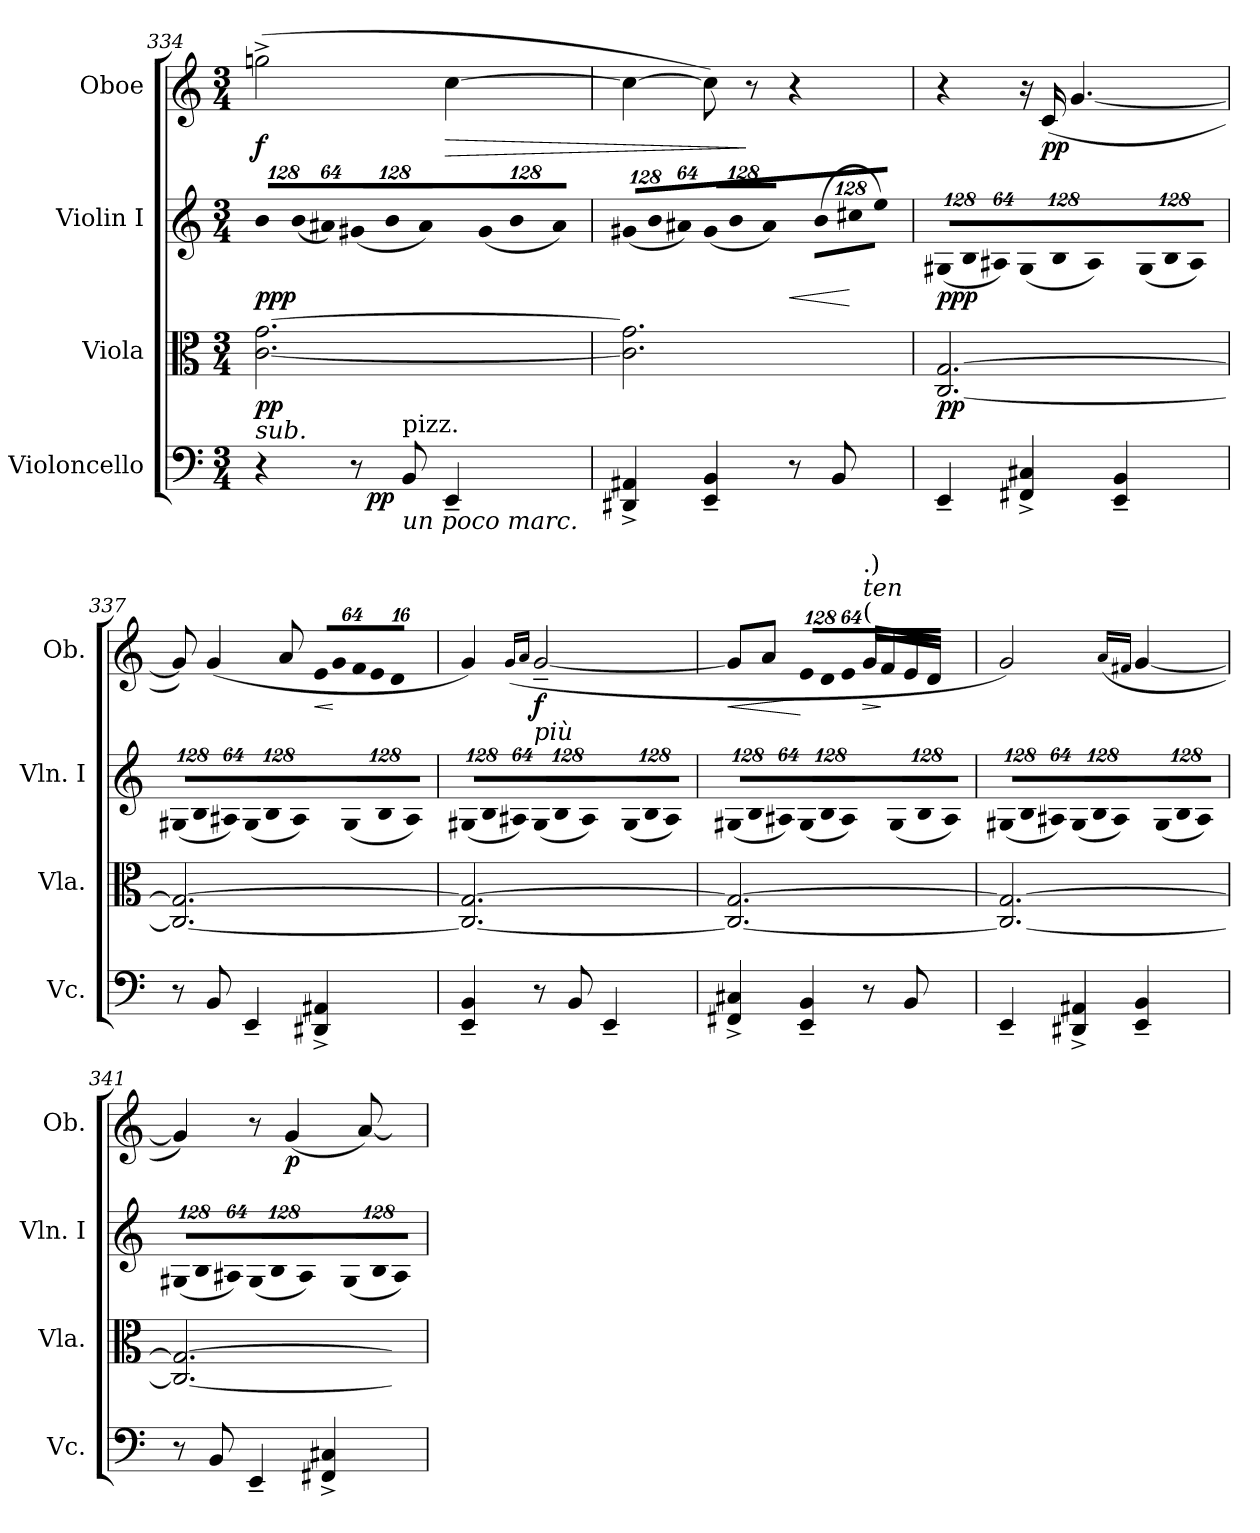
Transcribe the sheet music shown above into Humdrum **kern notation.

**kern	**dynam	**kern	**dynam	**kern	**dynam	**kern	**dynam
*part4	*part4	*part3	*part3	*part2	*part2	*part1	*part1
*staff4	*staff4	*staff3	*staff3	*staff2	*staff2	*staff1	*staff1
*I"Violoncello	*	*I"Viola	*	*I"Violin I	*	*I"Oboe	*
*I'Vc.	*	*I'Vla.	*	*I'Vln. I	*	*I'Ob.	*
!!LO:PB:g=z
*clefF4	*	*clefC3	*	*clefG2	*	*clefG2	*
*k[]	*	*k[]	*	*k[]	*	*k[]	*
*C:	*	*C:	*	*C:	*	*C:	*
*M3/4	*	*M3/4	*	*M3/4	*	*M3/4	*
*	*	*	*	*Xbrackettup	*	*	*
=334	=334	=334	=334	=334	=334	=334	=334
!	!	!	!	!	!	!LO:TX:a:B:t=Poco a poco accel. e più agitato	!
!	!	!	!	!	!	!LO:TX:a:B:cj:t=29	!
!	!	!LO:TX:b:i:t=sub.	!	!	!	!	!
!	!	!	!	!LO:N:vis=8	!	!	!
*^	*	*	*	*	*	*^	*
4r	4ryy	.	[<2.ci\ [>2.gi	pp	1024%85bi/L	ppp	(2ggn^i\	16ryy	f
.	.	.	.	.	.	.	.	64ryy	.
.	.	.	.	.	.	.	.	256ryy	.
.	.	.	.	.	.	.	.	1024ryy	.
*	*	*	*	*	*	*	*MM61	*	*
!	!	!	!	!	!LO:N:vis=8	!	!	!	!
.	.	.	.	.	(1024%85bi/	.	.	2ryy	.
!	!	!	!	!	!LO:N:vis=8	!	!	!	!
.	.	.	.	.	512%43a#Xi/J)	.	.	.	.
!	!	!	!	!	!LO:N:vis=8	!	!	!	!
8r	32ryy	.	.	.	(1024%85g#Xi/L	.	.	.	.
.	512ryy	.	.	.	.	.	.	.	.
.	4ryy	pp	.	.	.	.	.	.	.
!	!	!	!	!	!LO:N:vis=8	!	!	!	!
.	.	.	.	.	1024%85bi/	.	.	.	.
!LO:TX:a:t=pizz.	!	!	!	!	!	!	!	!	!
!LO:TX:b:i:t=un poco marc.	!	!	!	!	!	!	!	!	!
8BBi/	.	.	.	.	.	.	.	.	.
!	!	!	!	!	!LO:N:vis=8	!	!	!	!
.	.	.	.	.	512%43a#i/J)	.	.	.	.
!	!	!	!	!	!LO:N:vis=8	!	!	!	!LO:HP:b
4EE~i/	.	.	.	.	(1024%85g#i/L	.	[>4cci\	.	>
.	8ryy	.	.	.	.	.	.	.	.
!	!	!	!	!	!LO:N:vis=8	!	!	!	!
.	.	.	.	.	1024%85bi/	.	.	8ryy	.
.	16ryy	.	.	.	.	.	.	.	.
!	!	!	!	!	!LO:N:vis=8	!	!	!	!
.	.	.	.	.	512%43a#i/J)	.	.	.	.
.	.	.	.	.	.	.	.	32ryy	.
.	64...ryy	.	.	.	.	.	.	.	.
.	.	.	.	.	.	.	.	128ryy	.
.	.	.	.	.	.	.	.	512.ryy	.
=335	=335	=335	=335	=335	=335	=335	=335	=335	=335
!	!	!	!	!	!LO:N:vis=8	!	!	!	!
*v	*v	*	*	*	*	*	*v	*v	*
4DD#Xi/^ 4AA#Xi^	.	2.ci\] 2.gi]	.	(1024%85g#Xi/L	.	4cci\_>	.
!	!	!	!	!LO:N:vis=8	!	!	!
.	.	.	.	1024%85bi/	.	.	.
!	!	!	!	!LO:N:vis=8	!	!	!
.	.	.	.	512%43a#Xi/J)	.	.	.
!	!	!	!	!LO:N:vis=8	!	!	!
4EEi/~ 4BBi~	.	.	.	(1024%85g#i/L	.	8cci\])	.
!	!	!	!	!LO:N:vis=8	!	!	!
.	.	.	.	1024%85bi/	.	.	.
.	.	.	.	.	.	8r	]
!	!	!	!	!LO:N:vis=8	!	!	!
.	.	.	.	512%43a#i/J)	.	.	.
!	!	!	!	!LO:N:vis=8	!LO:HP:b	!	!
8r	.	.	.	(1024%85bi\L	<	4r	.
!	!	!	!	!LO:N:vis=8	!	!	!
.	.	.	.	1024%85cc#Xi\	.	.	.
8BBi/	.	.	.	.	.	.	.
!	!	!	!	!LO:N:vis=8	!	!	!
.	.	.	.	512%43eei\J)	[	.	.
=336	=336	=336	=336	=336	=336	=336	=336
!	!	!	!	!LO:N:vis=8	!	!	!
4EE~i/	.	[<2.Ci/ [>2.Gi	pp	(1024%85G#Xi/L	ppp	4r	.
!	!	!	!	!LO:N:vis=8	!	!	!
.	.	.	.	1024%85Bi/	.	.	.
!	!	!	!	!LO:N:vis=8	!	!	!
.	.	.	.	512%43A#Xi/J)	.	.	.
!	!	!	!	!LO:N:vis=8	!	!	!
4FF#Xi/^ 4C#Xi^	.	.	.	(1024%85G#i/L	.	16r	.
.	.	.	.	.	.	(16ci/	pp
!	!	!	!	!LO:N:vis=8	!	!	!
.	.	.	.	1024%85Bi/	.	.	.
.	.	.	.	.	.	[<4.gi/	.
!	!	!	!	!LO:N:vis=8	!	!	!
.	.	.	.	512%43A#i/J)	.	.	.
!	!	!	!	!LO:N:vis=8	!	!	!
4EEi/~ 4BBi~	.	.	.	(1024%85G#i/L	.	.	.
!	!	!	!	!LO:N:vis=8	!	!	!
.	.	.	.	1024%85Bi/	.	.	.
!	!	!	!	!LO:N:vis=8	!	!	!
.	.	.	.	512%43A#i/J)	.	.	.
!!LO:LB:g=z
=337	=337	=337	=337	=337	=337	=337	=337
!	!	!	!	!LO:N:vis=8	!	!	!
8r	.	2.Ci/_< 2.Gi_>	.	(1024%85G#Xi/L	.	8gi/])	.
!	!	!	!	!LO:N:vis=8	!	!	!
.	.	.	.	1024%85Bi/	.	.	.
8BBi/	.	.	.	.	.	(4gi/	.
!	!	!	!	!LO:N:vis=8	!	!	!
.	.	.	.	512%43A#Xi/J)	.	.	.
!	!	!	!	!LO:N:vis=8	!	!	!
4EE~i/	.	.	.	(1024%85G#i/L	.	.	.
!	!	!	!	!LO:N:vis=8	!	!	!
.	.	.	.	1024%85Bi/	.	.	.
.	.	.	.	.	.	8ai/	.
!	!	!	!	!LO:N:vis=8	!	!	!
.	.	.	.	512%43A#i/J)	.	.	.
!	!	!	!	!LO:N:vis=8	!	!	!
*	*	*	*	*	*	*Xbrackettup	*
!	!	!	!	!	!	!LO:N:vis=16	!LO:HP:b
4DD#Xi/^ 4AA#Xi^	.	.	.	(1024%85G#i/L	.	1024%51ei/LL	<
!	!	!	!	!	!	!LO:N:vis=16	!
.	.	.	.	.	.	1024%51gi/	[
!	!	!	!	!LO:N:vis=8	!	!	!
.	.	.	.	1024%85Bi/	.	.	.
!	!	!	!	!	!	!LO:N:vis=16	!
.	.	.	.	.	.	1024%51fi/	.
!	!	!	!	!	!	!LO:N:vis=16	!
.	.	.	.	.	.	1024%51ei/	.
!	!	!	!	!LO:N:vis=8	!	!	!
.	.	.	.	512%43A#i/J)	.	.	.
!	!	!	!	!	!	!LO:N:vis=16	!
.	.	.	.	.	.	256%13di/JJ	.
=338	=338	=338	=338	=338	=338	=338	=338
!	!	!	!	!LO:N:vis=8	!	!	!
4EEi/~ 4BBi~	.	2.Ci/_< 2.Gi_>	.	(1024%85G#Xi/L	.	4gi/)	.
!	!	!	!	!LO:N:vis=8	!	!	!
.	.	.	.	1024%85Bi/	.	.	.
!	!	!	!	!LO:N:vis=8	!	!	!
.	.	.	.	512%43A#Xi/J)	.	.	.
.	.	.	.	.	.	(16qgi/LL	.
.	.	.	.	.	.	16qai/JJ	.
!	!	!	!	!	!	!LO:TX:b:i:t=più	!
!	!	!	!	!LO:N:vis=8	!	!	!
8r	.	.	.	(1024%85G#i/L	.	[<2g~i/	f
!	!	!	!	!LO:N:vis=8	!	!	!
.	.	.	.	1024%85Bi/	.	.	.
8BBi/	.	.	.	.	.	.	.
!	!	!	!	!LO:N:vis=8	!	!	!
.	.	.	.	512%43A#i/J)	.	.	.
!	!	!	!	!LO:N:vis=8	!	!	!
4EE~i/	.	.	.	(1024%85G#i/L	.	.	.
!	!	!	!	!LO:N:vis=8	!	!	!
.	.	.	.	1024%85Bi/	.	.	.
!	!	!	!	!LO:N:vis=8	!	!	!
.	.	.	.	512%43A#i/J)	.	.	.
=339	=339	=339	=339	=339	=339	=339	=339
!	!	!	!	!LO:N:vis=8	!	!	!LO:HP:b
4FF#Xi/^ 4C#Xi^	.	2.Ci/_< 2.Gi_>	.	(1024%85G#Xi/L	.	8gi/L]	<
!	!	!	!	!LO:N:vis=8	!	!	!
.	.	.	.	1024%85Bi/	.	.	.
.	.	.	.	.	.	8ai/J	.
!	!	!	!	!LO:N:vis=8	!	!	!
.	.	.	.	512%43A#Xi/J)	.	.	.
!	!	!	!	!LO:N:vis=8	!	!LO:N:vis=8	!
4EEi/~ 4BBi~	.	.	.	(1024%85G#i/L	.	1024%85ei/L	[
!	!	!	!	!LO:N:vis=8	!	!LO:N:vis=8	!
.	.	.	.	1024%85Bi/	.	1024%85di/	.
!	!	!	!	!LO:N:vis=8	!	!LO:N:vis=8	!
.	.	.	.	512%43A#i/J)	.	512%43ei/J	.
!	!	!	!	!	!	!LO:TX:a:t=(	!
!	!	!	!	!	!	!LO:TX:i:t=ten	!
!	!	!	!	!	!	!LO:TX:t=.)	!
!	!	!	!	!LO:N:vis=8	!	!	!LO:HP:b
8r	.	.	.	(1024%85G#i/L	.	16gi/LL	>
.	.	.	.	.	.	16fi/	]
!	!	!	!	!LO:N:vis=8	!	!	!
.	.	.	.	1024%85Bi/	.	.	.
8BBi/	.	.	.	.	.	16ei/	.
!	!	!	!	!LO:N:vis=8	!	!	!
.	.	.	.	512%43A#i/J)	.	.	.
.	.	.	.	.	.	16di/JJ	.
=340	=340	=340	=340	=340	=340	=340	=340
!	!	!	!	!LO:N:vis=8	!	!	!
4EE~i/	.	2.Ci/_< 2.Gi_>	.	(1024%85G#Xi/L	.	2gi/)	.
!	!	!	!	!LO:N:vis=8	!	!	!
.	.	.	.	1024%85Bi/	.	.	.
!	!	!	!	!LO:N:vis=8	!	!	!
.	.	.	.	512%43A#Xi/J)	.	.	.
!	!	!	!	!LO:N:vis=8	!	!	!
4DD#Xi/^ 4AA#Xi^	.	.	.	(1024%85G#i/L	.	.	.
!	!	!	!	!LO:N:vis=8	!	!	!
.	.	.	.	1024%85Bi/	.	.	.
!	!	!	!	!LO:N:vis=8	!	!	!
.	.	.	.	512%43A#i/J)	.	.	.
.	.	.	.	.	.	(16qai/LL	.
.	.	.	.	.	.	16qf#Xi/JJ	.
!	!	!	!	!LO:N:vis=8	!	!	!
4EEi/~ 4BBi~	.	.	.	(1024%85G#i/L	.	[<4gi/	.
!	!	!	!	!LO:N:vis=8	!	!	!
.	.	.	.	1024%85Bi/	.	.	.
!	!	!	!	!LO:N:vis=8	!	!	!
.	.	.	.	512%43A#i/J)	.	.	.
=341	=341	=341	=341	=341	=341	=341	=341
!	!	!	!	!LO:N:vis=8	!	!	!
8r	.	2.Ci/_< 2.Gi_>	.	(1024%85G#Xi/L	.	4gi/])	.
!	!	!	!	!LO:N:vis=8	!	!	!
.	.	.	.	1024%85Bi/	.	.	.
8BBi/	.	.	.	.	.	.	.
!	!	!	!	!LO:N:vis=8	!	!	!
.	.	.	.	512%43A#Xi/J)	.	.	.
!	!	!	!	!LO:N:vis=8	!	!	!
4EE~i/	.	.	.	(1024%85G#i/L	.	8r	.
!	!	!	!	!LO:N:vis=8	!	!	!
.	.	.	.	1024%85Bi/	.	.	.
.	.	.	.	.	.	(4gi/	p
!	!	!	!	!LO:N:vis=8	!	!	!
.	.	.	.	512%43A#i/J)	.	.	.
!	!	!	!	!LO:N:vis=8	!	!	!
4FF#Xi/^ 4C#Xi^	.	.	.	(1024%85G#i/L	.	.	.
!	!	!	!	!LO:N:vis=8	!	!	!
.	.	.	.	1024%85Bi/	.	.	.
.	.	.	.	.	.	[<8ai/)	.
!	!	!	!	!LO:N:vis=8	!	!	!
.	.	.	.	512%43A#i/J)	.	.	.
=	=	=	=	=	=	=	=
*-	*-	*-	*-	*-	*-	*-	*-
